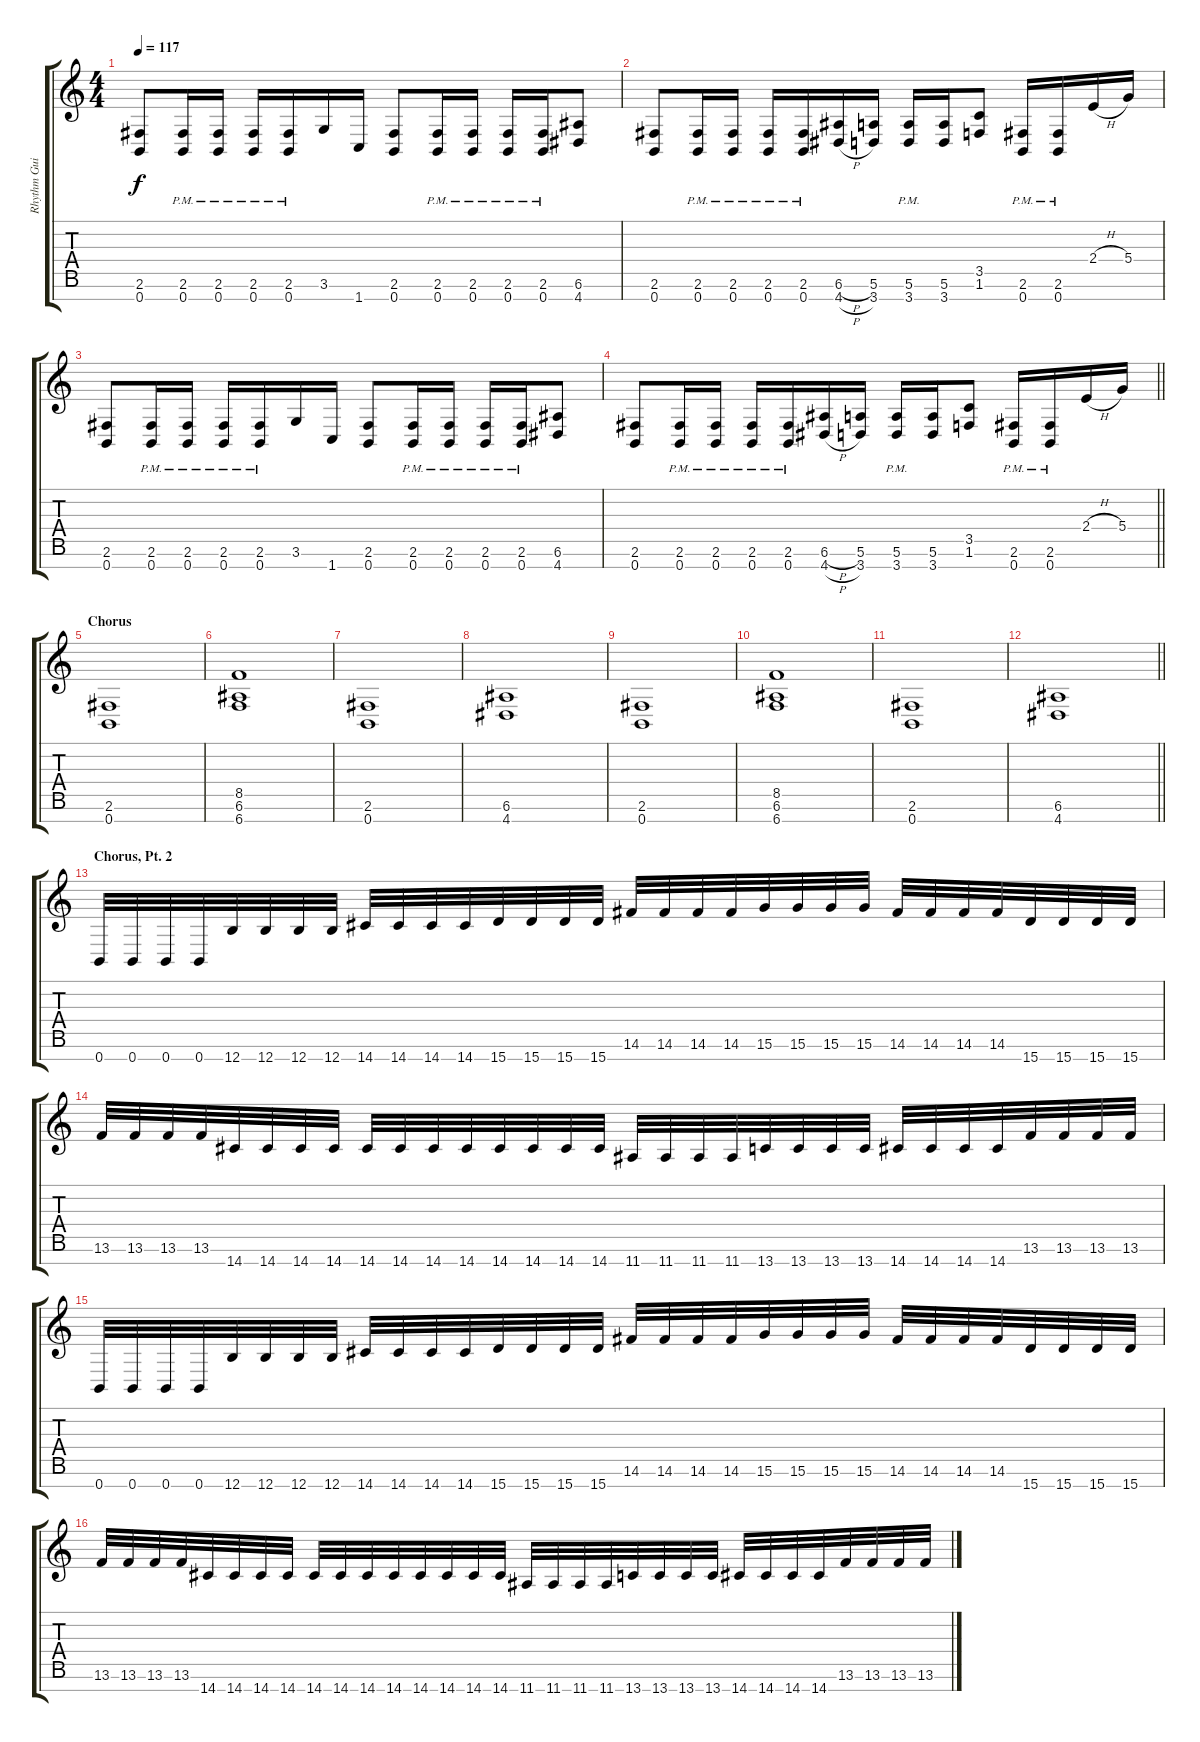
\track ("Rhythm Guitar 2" "Rhythm Gui") {instrument overdrivenguitar}
\staff {score tabs}
\tuning (E4 B3 G3 D3 A2 E2 B1) {hide}
\ts (4 4)
\tempo 117
\clef g2
\ks c
(2.6 0.7).8{dy f} (2.6{pm} 0.7{pm}).16 (2.6{pm} 0.7{pm}).16 (2.6{pm} 0.7{pm}).16 (2.6{pm} 0.7{pm}).16 3.6.16 1.7.16 (2.6 0.7).8 (2.6{pm} 0.7{pm}).16 (2.6{pm} 0.7{pm}).16 (2.6{pm} 0.7{pm}).16 (2.6{pm} 0.7{pm}).16 (6.6 4.7).8 |
(2.6 0.7).8 (2.6{pm} 0.7{pm}).16 (2.6{pm} 0.7{pm}).16 (2.6{pm} 0.7{pm}).16 (2.6{pm} 0.7{pm}).16 (6.6{h} 4.7{h}).16 (5.6 3.7).16 (5.6{pm} 3.7{pm}).16 (5.6 3.7).16 (3.5 1.6).8 (2.6{pm} 0.7{pm}).16 (2.6{pm} 0.7{pm}).16 2.4{h}.16 5.4.16 |
(2.6 0.7).8 (2.6{pm} 0.7{pm}).16 (2.6{pm} 0.7{pm}).16 (2.6{pm} 0.7{pm}).16 (2.6{pm} 0.7{pm}).16 3.6.16 1.7.16 (2.6 0.7).8 (2.6{pm} 0.7{pm}).16 (2.6{pm} 0.7{pm}).16 (2.6{pm} 0.7{pm}).16 (2.6{pm} 0.7{pm}).16 (6.6 4.7).8 |
\barLineRight lightlight
(2.6 0.7).8 (2.6{pm} 0.7{pm}).16 (2.6{pm} 0.7{pm}).16 (2.6{pm} 0.7{pm}).16 (2.6{pm} 0.7{pm}).16 (6.6{h} 4.7{h}).16 (5.6 3.7).16 (5.6{pm} 3.7{pm}).16 (5.6 3.7).16 (3.5 1.6).8 (2.6{pm} 0.7{pm}).16 (2.6{pm} 0.7{pm}).16 2.4{h}.16 5.4.16 |
\section ("" "Chorus")
(2.6 0.7).1 |
(8.5 6.6 6.7).1 |
(2.6 0.7).1 |
(6.6 4.7).1 |
(2.6 0.7).1 |
(8.5 6.6 6.7).1 |
(2.6 0.7).1 |
\barLineRight lightlight
(6.6 4.7).1 |
\section ("" "Chorus, Pt. 2")
0.7.32 0.7.32 0.7.32 0.7.32 12.7.32 12.7.32 12.7.32 12.7.32 14.7.32 14.7.32 14.7.32 14.7.32 15.7.32 15.7.32 15.7.32 15.7.32 14.6.32 14.6.32 14.6.32 14.6.32 15.6.32 15.6.32 15.6.32 15.6.32 14.6.32 14.6.32 14.6.32 14.6.32 15.7.32 15.7.32 15.7.32 15.7.32 |
13.6.32 13.6.32 13.6.32 13.6.32 14.7.32 14.7.32 14.7.32 14.7.32 14.7.32 14.7.32 14.7.32 14.7.32 14.7.32 14.7.32 14.7.32 14.7.32 11.7.32 11.7.32 11.7.32 11.7.32 13.7.32 13.7.32 13.7.32 13.7.32 14.7.32 14.7.32 14.7.32 14.7.32 13.6.32 13.6.32 13.6.32 13.6.32 |
0.7.32 0.7.32 0.7.32 0.7.32 12.7.32 12.7.32 12.7.32 12.7.32 14.7.32 14.7.32 14.7.32 14.7.32 15.7.32 15.7.32 15.7.32 15.7.32 14.6.32 14.6.32 14.6.32 14.6.32 15.6.32 15.6.32 15.6.32 15.6.32 14.6.32 14.6.32 14.6.32 14.6.32 15.7.32 15.7.32 15.7.32 15.7.32 |
13.6.32 13.6.32 13.6.32 13.6.32 14.7.32 14.7.32 14.7.32 14.7.32 14.7.32 14.7.32 14.7.32 14.7.32 14.7.32 14.7.32 14.7.32 14.7.32 11.7.32 11.7.32 11.7.32 11.7.32 13.7.32 13.7.32 13.7.32 13.7.32 14.7.32 14.7.32 14.7.32 14.7.32 13.6.32 13.6.32 13.6.32 13.6.32
